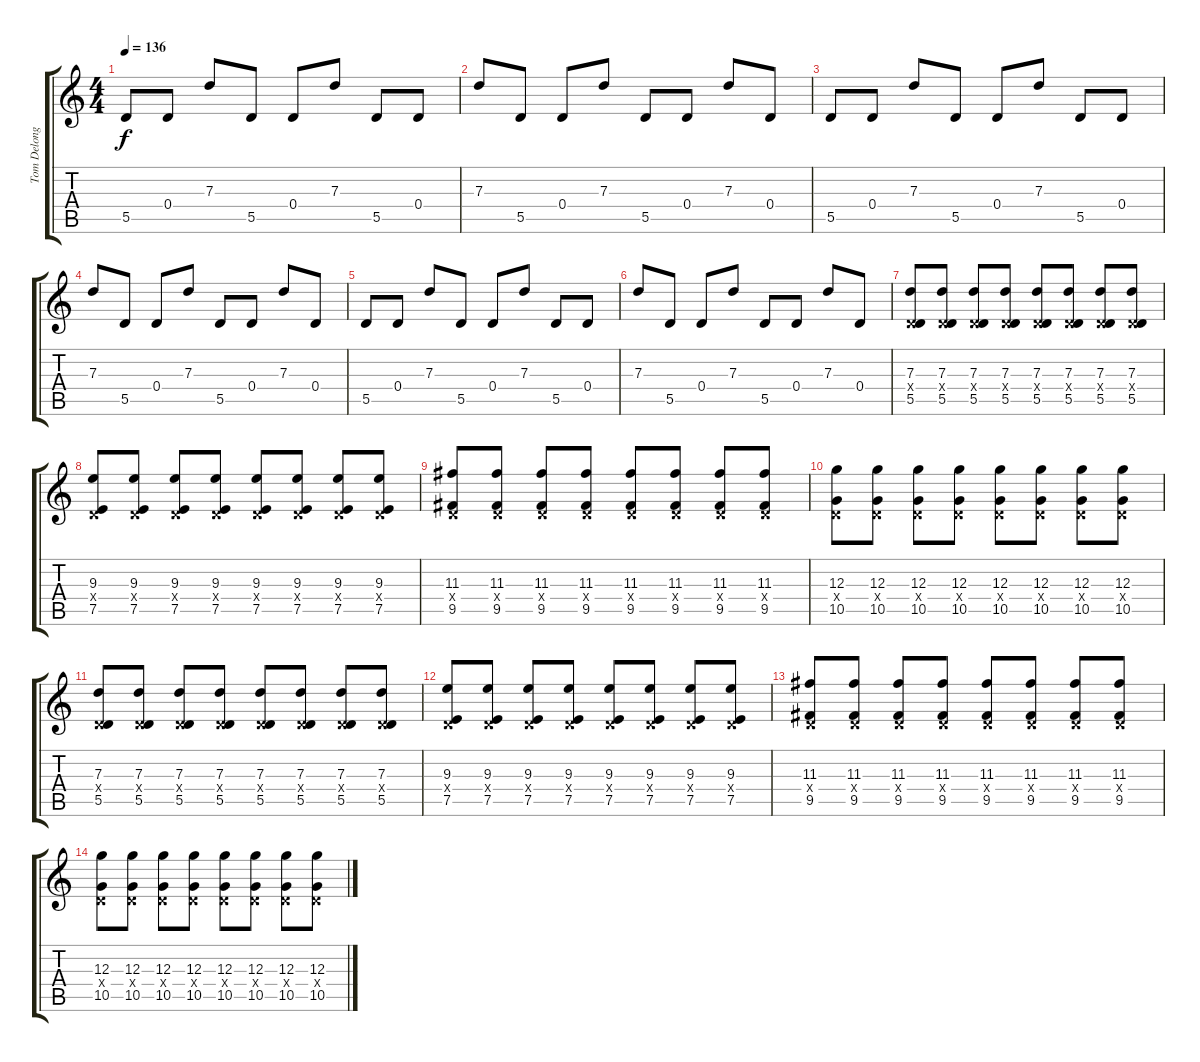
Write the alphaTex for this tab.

\track ("Tom Delong (Clean 1)" "Tom Delong") {instrument electricguitarclean}
\staff {score tabs}
\tuning (E4 B3 G3 D3 A2 D2) {hide}
\ts (4 4)
\tempo 136
\clef g2
\ks c
5.5.8{dy f} 0.4.8 7.3.8 5.5.8 0.4.8 7.3.8 5.5.8 0.4.8 |
7.3.8 5.5.8 0.4.8 7.3.8 5.5.8 0.4.8 7.3.8 0.4.8 |
5.5.8 0.4.8 7.3.8 5.5.8 0.4.8 7.3.8 5.5.8 0.4.8 |
7.3.8 5.5.8 0.4.8 7.3.8 5.5.8 0.4.8 7.3.8 0.4.8 |
5.5.8 0.4.8 7.3.8 5.5.8 0.4.8 7.3.8 5.5.8 0.4.8 |
7.3.8 5.5.8 0.4.8 7.3.8 5.5.8 0.4.8 7.3.8 0.4.8 |
(7.3 0.4{x} 5.5).8 (7.3 0.4{x} 5.5).8 (7.3 0.4{x} 5.5).8 (7.3 0.4{x} 5.5).8 (7.3 0.4{x} 5.5).8 (7.3 0.4{x} 5.5).8 (7.3 0.4{x} 5.5).8 (7.3 0.4{x} 5.5).8 |
(9.3 0.4{x} 7.5).8 (9.3 0.4{x} 7.5).8 (9.3 0.4{x} 7.5).8 (9.3 0.4{x} 7.5).8 (9.3 0.4{x} 7.5).8 (9.3 0.4{x} 7.5).8 (9.3 0.4{x} 7.5).8 (9.3 0.4{x} 7.5).8 |
(11.3 0.4{x} 9.5).8 (11.3 0.4{x} 9.5).8 (11.3 0.4{x} 9.5).8 (11.3 0.4{x} 9.5).8 (11.3 0.4{x} 9.5).8 (11.3 0.4{x} 9.5).8 (11.3 0.4{x} 9.5).8 (11.3 0.4{x} 9.5).8 |
(12.3 0.4{x} 10.5).8 (12.3 0.4{x} 10.5).8 (12.3 0.4{x} 10.5).8 (12.3 0.4{x} 10.5).8 (12.3 0.4{x} 10.5).8 (12.3 0.4{x} 10.5).8 (12.3 0.4{x} 10.5).8 (12.3 0.4{x} 10.5).8 |
(7.3 0.4{x} 5.5).8 (7.3 0.4{x} 5.5).8 (7.3 0.4{x} 5.5).8 (7.3 0.4{x} 5.5).8 (7.3 0.4{x} 5.5).8 (7.3 0.4{x} 5.5).8 (7.3 0.4{x} 5.5).8 (7.3 0.4{x} 5.5).8 |
(9.3 0.4{x} 7.5).8 (9.3 0.4{x} 7.5).8 (9.3 0.4{x} 7.5).8 (9.3 0.4{x} 7.5).8 (9.3 0.4{x} 7.5).8 (9.3 0.4{x} 7.5).8 (9.3 0.4{x} 7.5).8 (9.3 0.4{x} 7.5).8 |
(11.3 0.4{x} 9.5).8 (11.3 0.4{x} 9.5).8 (11.3 0.4{x} 9.5).8 (11.3 0.4{x} 9.5).8 (11.3 0.4{x} 9.5).8 (11.3 0.4{x} 9.5).8 (11.3 0.4{x} 9.5).8 (11.3 0.4{x} 9.5).8 |
(12.3 0.4{x} 10.5).8 (12.3 0.4{x} 10.5).8 (12.3 0.4{x} 10.5).8 (12.3 0.4{x} 10.5).8 (12.3 0.4{x} 10.5).8 (12.3 0.4{x} 10.5).8 (12.3 0.4{x} 10.5).8 (12.3 0.4{x} 10.5).8
